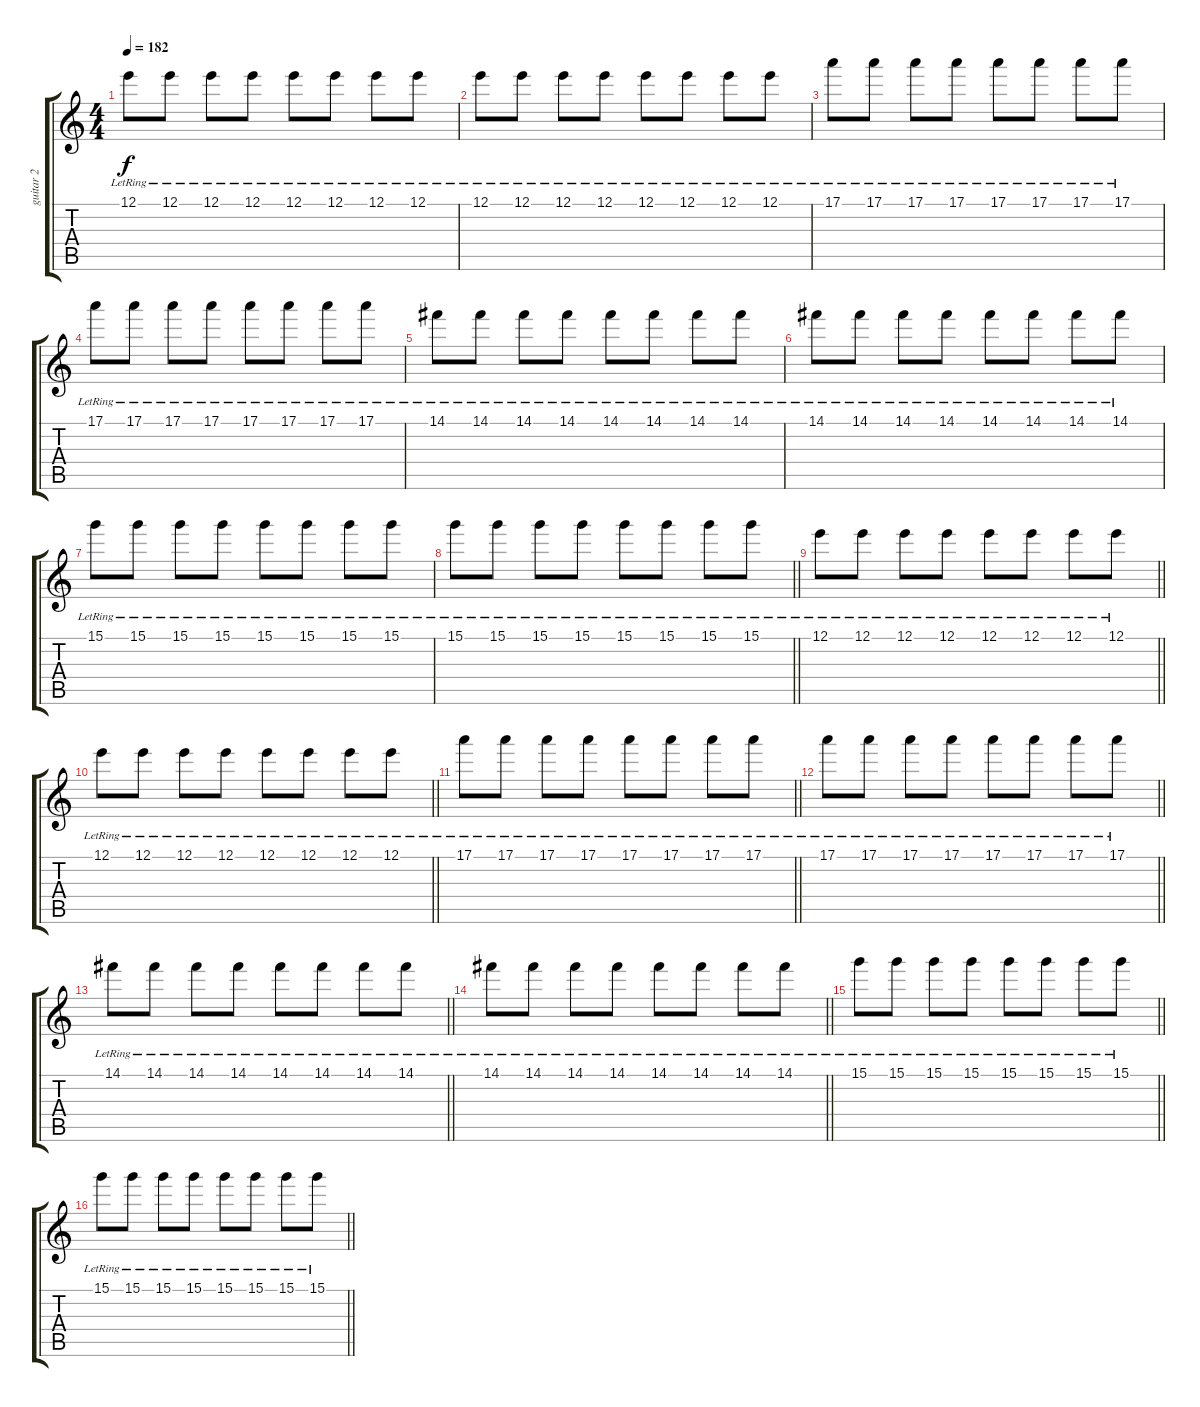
\track ("guitar 2" "guitar 2") {instrument electricguitarclean}
\staff {score tabs}
\tuning (E4 B3 G3 D3 A2 E2) {hide}
\ts (4 4)
\tempo 182
\clef g2
\ks c
12.1{lr}.8{dy f} 12.1{lr}.8 12.1{lr}.8 12.1{lr}.8 12.1{lr}.8 12.1{lr}.8 12.1{lr}.8 12.1{lr}.8 |
12.1{lr}.8 12.1{lr}.8 12.1{lr}.8 12.1{lr}.8 12.1{lr}.8 12.1{lr}.8 12.1{lr}.8 12.1{lr}.8 |
17.1{lr}.8 17.1{lr}.8 17.1{lr}.8 17.1{lr}.8 17.1{lr}.8 17.1{lr}.8 17.1{lr}.8 17.1{lr}.8 |
17.1{lr}.8 17.1{lr}.8 17.1{lr}.8 17.1{lr}.8 17.1{lr}.8 17.1{lr}.8 17.1{lr}.8 17.1{lr}.8 |
14.1{lr}.8 14.1{lr}.8 14.1{lr}.8 14.1{lr}.8 14.1{lr}.8 14.1{lr}.8 14.1{lr}.8 14.1{lr}.8 |
14.1{lr}.8 14.1{lr}.8 14.1{lr}.8 14.1{lr}.8 14.1{lr}.8 14.1{lr}.8 14.1{lr}.8 14.1{lr}.8 |
15.1{lr}.8 15.1{lr}.8 15.1{lr}.8 15.1{lr}.8 15.1{lr}.8 15.1{lr}.8 15.1{lr}.8 15.1{lr}.8 |
\barLineRight lightlight
15.1{lr}.8 15.1{lr}.8 15.1{lr}.8 15.1{lr}.8 15.1{lr}.8 15.1{lr}.8 15.1{lr}.8 15.1{lr}.8 |
\barLineRight lightlight
12.1{lr}.8 12.1{lr}.8 12.1{lr}.8 12.1{lr}.8 12.1{lr}.8 12.1{lr}.8 12.1{lr}.8 12.1{lr}.8 |
\barLineRight lightlight
12.1{lr}.8 12.1{lr}.8 12.1{lr}.8 12.1{lr}.8 12.1{lr}.8 12.1{lr}.8 12.1{lr}.8 12.1{lr}.8 |
\barLineRight lightlight
17.1{lr}.8 17.1{lr}.8 17.1{lr}.8 17.1{lr}.8 17.1{lr}.8 17.1{lr}.8 17.1{lr}.8 17.1{lr}.8 |
\barLineRight lightlight
17.1{lr}.8 17.1{lr}.8 17.1{lr}.8 17.1{lr}.8 17.1{lr}.8 17.1{lr}.8 17.1{lr}.8 17.1{lr}.8 |
\barLineRight lightlight
14.1{lr}.8 14.1{lr}.8 14.1{lr}.8 14.1{lr}.8 14.1{lr}.8 14.1{lr}.8 14.1{lr}.8 14.1{lr}.8 |
\barLineRight lightlight
14.1{lr}.8 14.1{lr}.8 14.1{lr}.8 14.1{lr}.8 14.1{lr}.8 14.1{lr}.8 14.1{lr}.8 14.1{lr}.8 |
\barLineRight lightlight
15.1{lr}.8 15.1{lr}.8 15.1{lr}.8 15.1{lr}.8 15.1{lr}.8 15.1{lr}.8 15.1{lr}.8 15.1{lr}.8 |
\barLineRight lightlight
15.1{lr}.8 15.1{lr}.8 15.1{lr}.8 15.1{lr}.8 15.1{lr}.8 15.1{lr}.8 15.1{lr}.8 15.1{lr}.8
